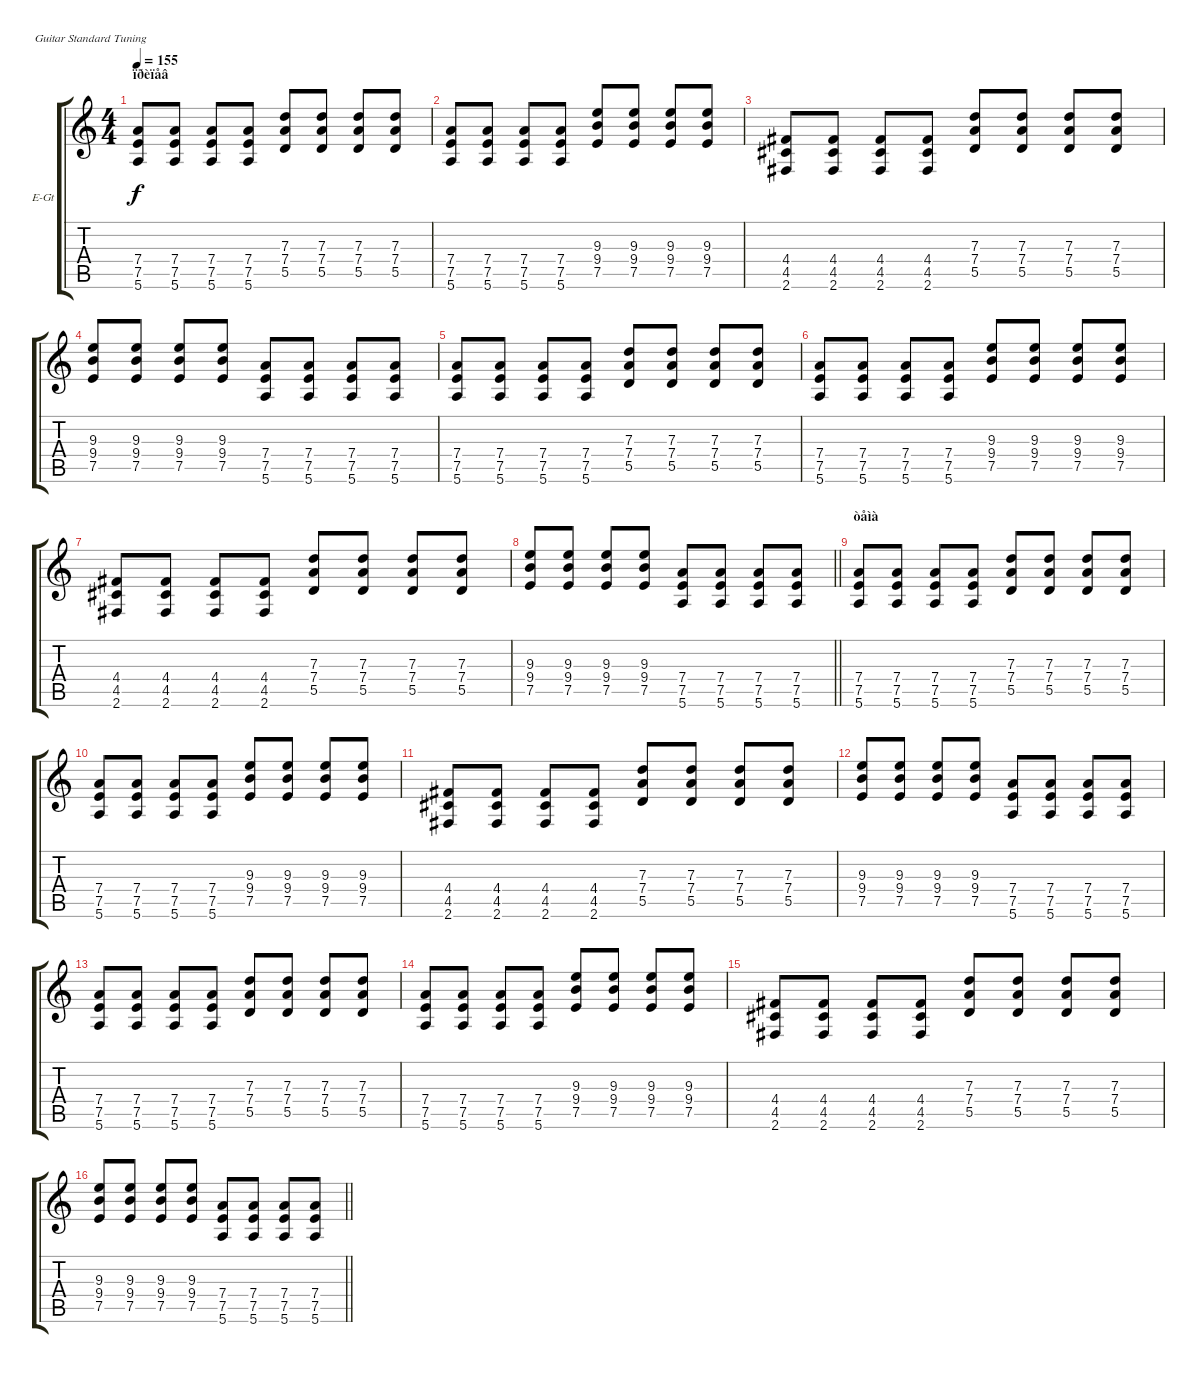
\bracketExtendMode groupsimilarinstruments
\firstSystemTrackNameOrientation horizontal
\otherSystemsTrackNameOrientation horizontal
\track ("guitar" "E-Gt") {instrument electricguitarjazz}
\staff {score tabs}
\tuning (E4 B3 G3 D3 A2 E2)
\ts (4 4)
\section ("" "ïðèïåâ")
\tempo 155
\clef g2
\ks c
(7.4 7.5 5.6).8{dy f} (7.4 7.5 5.6).8 (7.4 7.5 5.6).8 (7.4 7.5 5.6).8 (7.3 7.4 5.5).8 (7.3 7.4 5.5).8 (7.3 7.4 5.5).8 (7.3 7.4 5.5).8 |
(7.4 7.5 5.6).8 (7.4 7.5 5.6).8 (7.4 7.5 5.6).8 (7.4 7.5 5.6).8 (9.3 9.4 7.5).8 (9.3 9.4 7.5).8 (9.3 9.4 7.5).8 (9.3 9.4 7.5).8 |
(4.4 4.5 2.6).8 (4.4 4.5 2.6).8 (4.4 4.5 2.6).8 (4.4 4.5 2.6).8 (7.3 7.4 5.5).8 (7.3 7.4 5.5).8 (7.3 7.4 5.5).8 (7.3 7.4 5.5).8 |
(9.3 9.4 7.5).8 (9.3 9.4 7.5).8 (9.3 9.4 7.5).8 (9.3 9.4 7.5).8 (7.4 7.5 5.6).8 (7.4 7.5 5.6).8 (7.4 7.5 5.6).8 (7.4 7.5 5.6).8 |
(7.4 7.5 5.6).8 (7.4 7.5 5.6).8 (7.4 7.5 5.6).8 (7.4 7.5 5.6).8 (7.3 7.4 5.5).8 (7.3 7.4 5.5).8 (7.3 7.4 5.5).8 (7.3 7.4 5.5).8 |
(7.4 7.5 5.6).8 (7.4 7.5 5.6).8 (7.4 7.5 5.6).8 (7.4 7.5 5.6).8 (9.3 9.4 7.5).8 (9.3 9.4 7.5).8 (9.3 9.4 7.5).8 (9.3 9.4 7.5).8 |
(4.4 4.5 2.6).8 (4.4 4.5 2.6).8 (4.4 4.5 2.6).8 (4.4 4.5 2.6).8 (7.3 7.4 5.5).8 (7.3 7.4 5.5).8 (7.3 7.4 5.5).8 (7.3 7.4 5.5).8 |
\barLineRight lightlight
(9.3 9.4 7.5).8 (9.3 9.4 7.5).8 (9.3 9.4 7.5).8 (9.3 9.4 7.5).8 (7.4 7.5 5.6).8 (7.4 7.5 5.6).8 (7.4 7.5 5.6).8 (7.4 7.5 5.6).8 |
\section ("" "òåìà")
(7.4 7.5 5.6).8 (7.4 7.5 5.6).8 (7.4 7.5 5.6).8 (7.4 7.5 5.6).8 (7.3 7.4 5.5).8 (7.3 7.4 5.5).8 (7.3 7.4 5.5).8 (7.3 7.4 5.5).8 |
(7.4 7.5 5.6).8 (7.4 7.5 5.6).8 (7.4 7.5 5.6).8 (7.4 7.5 5.6).8 (9.3 9.4 7.5).8 (9.3 9.4 7.5).8 (9.3 9.4 7.5).8 (9.3 9.4 7.5).8 |
(4.4 4.5 2.6).8 (4.4 4.5 2.6).8 (4.4 4.5 2.6).8 (4.4 4.5 2.6).8 (7.3 7.4 5.5).8 (7.3 7.4 5.5).8 (7.3 7.4 5.5).8 (7.3 7.4 5.5).8 |
(9.3 9.4 7.5).8 (9.3 9.4 7.5).8 (9.3 9.4 7.5).8 (9.3 9.4 7.5).8 (7.4 7.5 5.6).8 (7.4 7.5 5.6).8 (7.4 7.5 5.6).8 (7.4 7.5 5.6).8 |
(7.4 7.5 5.6).8 (7.4 7.5 5.6).8 (7.4 7.5 5.6).8 (7.4 7.5 5.6).8 (7.3 7.4 5.5).8 (7.3 7.4 5.5).8 (7.3 7.4 5.5).8 (7.3 7.4 5.5).8 |
(7.4 7.5 5.6).8 (7.4 7.5 5.6).8 (7.4 7.5 5.6).8 (7.4 7.5 5.6).8 (9.3 9.4 7.5).8 (9.3 9.4 7.5).8 (9.3 9.4 7.5).8 (9.3 9.4 7.5).8 |
(4.4 4.5 2.6).8 (4.4 4.5 2.6).8 (4.4 4.5 2.6).8 (4.4 4.5 2.6).8 (7.3 7.4 5.5).8 (7.3 7.4 5.5).8 (7.3 7.4 5.5).8 (7.3 7.4 5.5).8 |
\barLineRight lightlight
(9.3 9.4 7.5).8 (9.3 9.4 7.5).8 (9.3 9.4 7.5).8 (9.3 9.4 7.5).8 (7.4 7.5 5.6).8 (7.4 7.5 5.6).8 (7.4 7.5 5.6).8 (7.4 7.5 5.6).8
